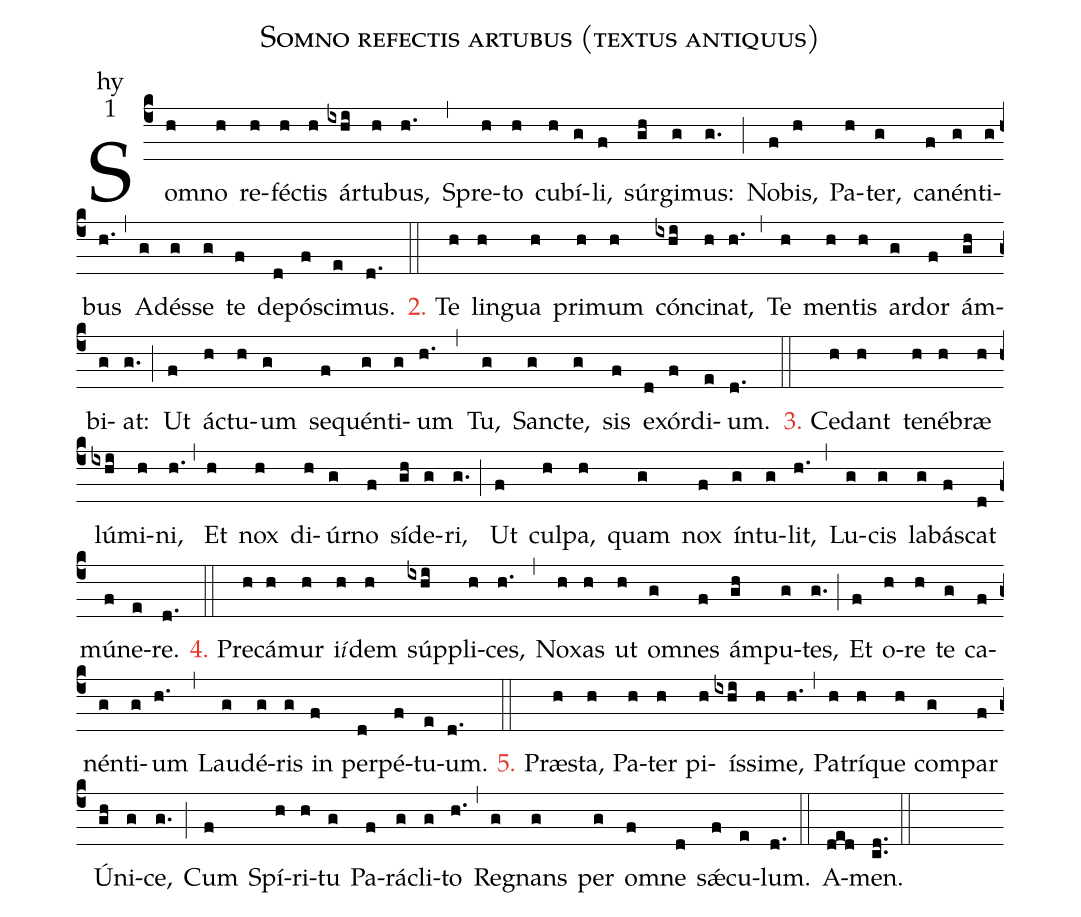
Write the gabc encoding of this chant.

name:Somno refectis artubus (textus antiquus);
office-part:hy;
mode:1;
%%
(c4) Som(h)no(h) re(h)féc(h)tis(h) ár(ixhi)tu(h)bus,(h.) (,)
Spre(h)to(h) cu(h)bí(g)li,(f) súr(gh)gi(g)mus:(g.) (;)
No(f)bis,(h) Pa(h)ter,(g) ca(f)nén(g)ti(g)bus(h.) (,)
A(g)dés(g)se(g) te(f) de(d)pó(f)sci(e)mus.(d.) (::)

<c>2.</c> Te(h) lin(h)gua(h) pri(h)mum(h) cón(ixhi)ci(h)nat,(h.) (,)
Te(h) men(h)tis(h) ar(g)dor(f) ám(gh)bi(g)at:(g.) (;)
Ut(f) á(h)ctu(h)um(g) se(f)quén(g)ti(g)um(h.) (,)
Tu,(g) Sanc(g)te,(g) sis(f) e(d)xór(f)di(e)um.(d.) (::)

<c>3.</c> Ce(h)dant(h) te(h)né(h)bræ(h) lú(ixhi)mi(h)ni,(h.) (,)
Et(h) nox(h) di(h)úr(g)no(f) sí(gh)de(g)ri,(g.) (;)
Ut(f) cul(h)pa,(h) quam(g) nox(f) ín(g)tu(g)lit,(h.) (,)
Lu(g)cis(g) la(g)bá(f)scat(d) mú(f)ne(e)re.(d.) (::)

<c>4.</c> Pre(h)cá(h)mur(h) i<e>í</e>(h)dem(h) súp(ixhi)pli(h)ces,(h.) (,)
No(h)xas(h) ut(h) om(g)nes(f) ám(gh)pu(g)tes,(g.) (;)
Et(f) o(h)re(h) te(g) ca(f)nén(g)ti(g)um(h.) (,)
Lau(g)dé(g)ris(g) in(f) per(d)pé(f)tu(e)um.(d.) (::)

<c>5.</c> Præ(h)sta,(h) Pa(h)ter(h) pi(h)ís(ixhi)si(h)me,(h.) (,)
Pa(h)trí(h)que(h) com(g)par(f) Ú(gh)ni(g)ce,(g.) (;)
Cum(f) Spí(h)ri(h)tu(g) Pa(f)rá(g)cli(g)to(h.) (,)
Re(g)gnans(g) per(g) om(f)ne(d) sǽ(f)cu(e)lum.(d.) (::)

A(ded)men.(cd..) (::)
